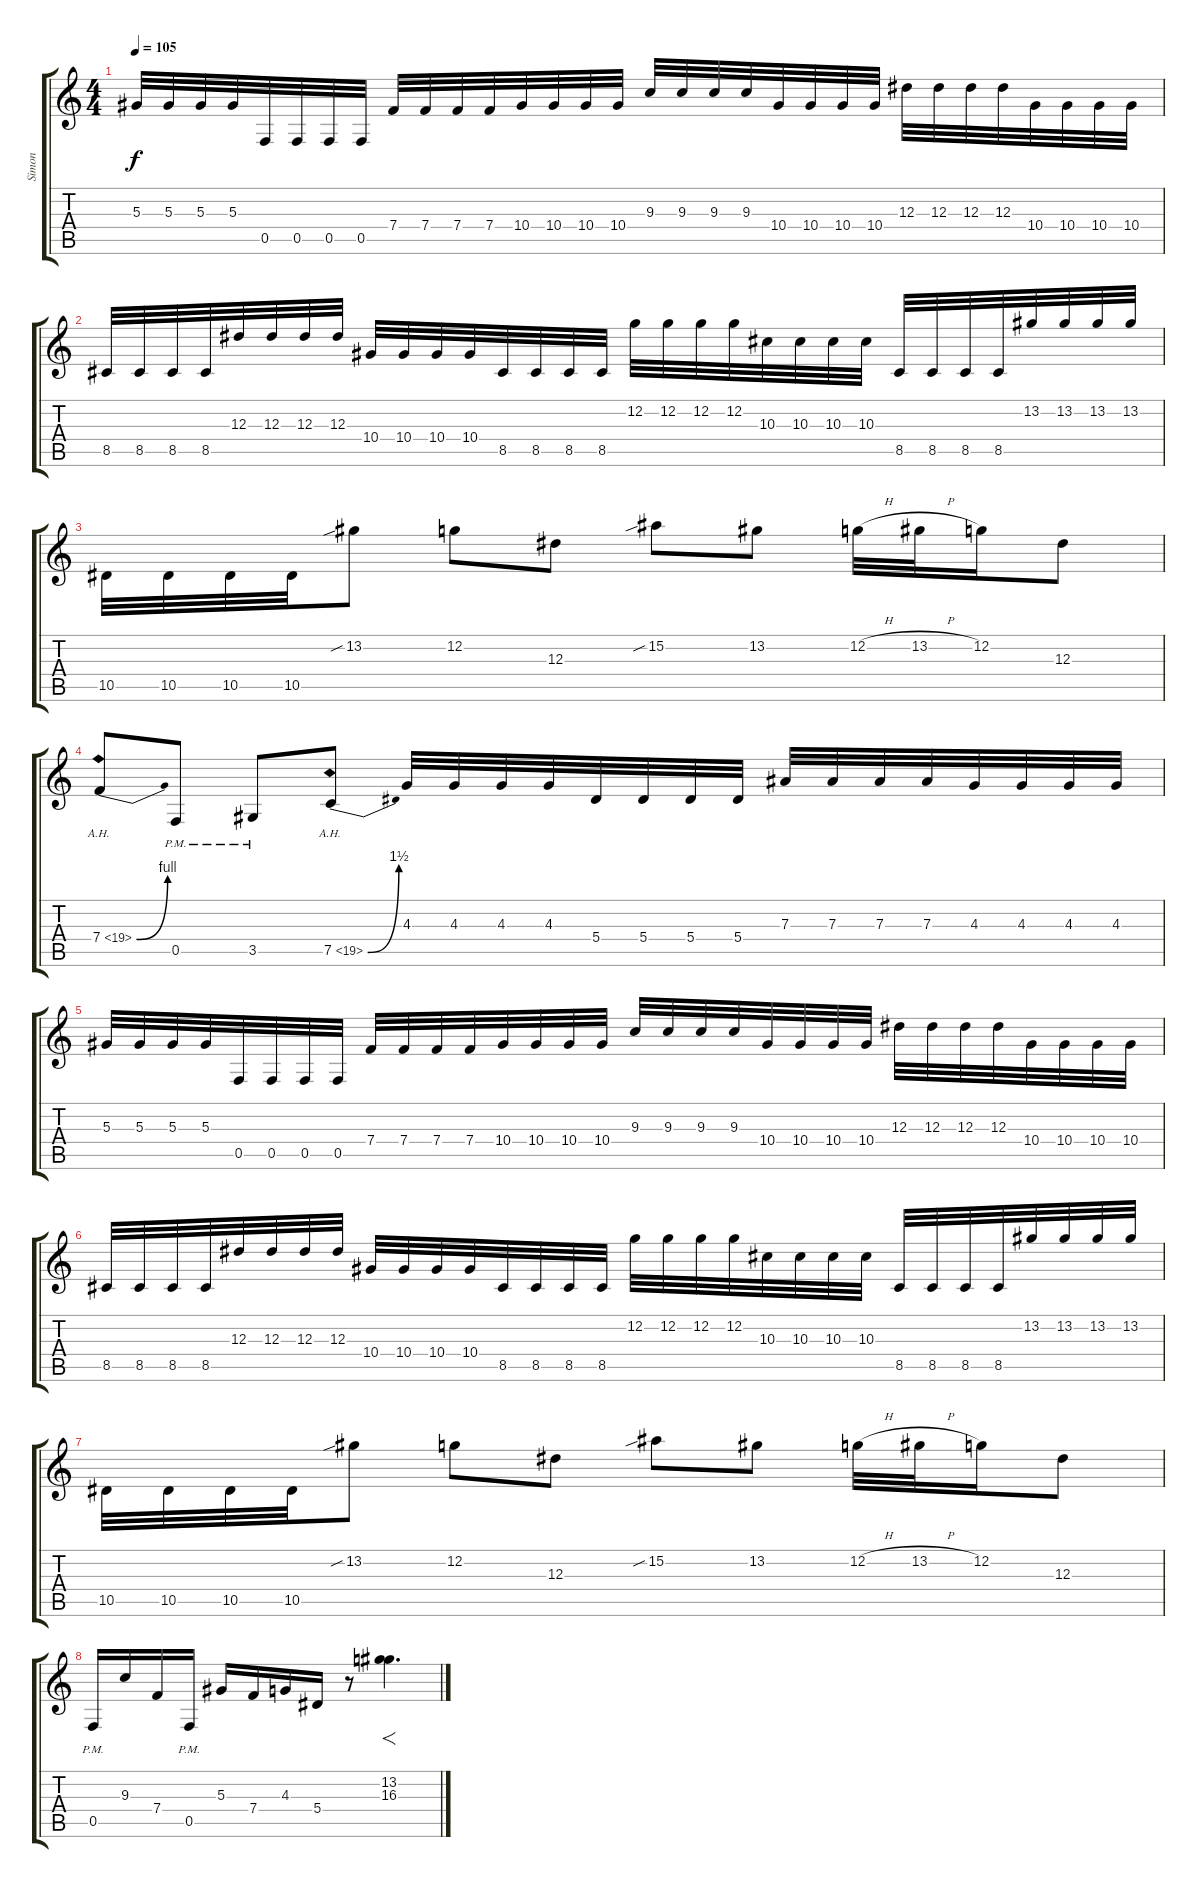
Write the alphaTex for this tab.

\track ("Simon" "Simon") {instrument distortionguitar}
\staff {score tabs}
\tuning (C4 G3 Eb3 Bb2 F2 C2) {hide}
\ts (4 4)
\tempo 105
\clef g2
\ks c
5.3.32{dy f} 5.3.32 5.3.32 5.3.32 0.5.32 0.5.32 0.5.32 0.5.32 7.4.32 7.4.32 7.4.32 7.4.32 10.4.32 10.4.32 10.4.32 10.4.32 9.3.32 9.3.32 9.3.32 9.3.32 10.4.32 10.4.32 10.4.32 10.4.32 12.3.32 12.3.32 12.3.32 12.3.32 10.4.32 10.4.32 10.4.32 10.4.32 |
8.5.32 8.5.32 8.5.32 8.5.32 12.3.32 12.3.32 12.3.32 12.3.32 10.4.32 10.4.32 10.4.32 10.4.32 8.5.32 8.5.32 8.5.32 8.5.32 12.2.32 12.2.32 12.2.32 12.2.32 10.3.32 10.3.32 10.3.32 10.3.32 8.5.32 8.5.32 8.5.32 8.5.32 13.2.32 13.2.32 13.2.32 13.2.32 |
10.5.32 10.5.32 10.5.32 10.5.32 13.2{sib}.8 12.2.8 12.3.8 15.2{sib}.8 13.2.8 12.2{h}.32 13.2{h}.32 12.2.16 12.3.8 |
7.4{be (bend 0 0 60 4) ah 12}.8 0.5{pm}.8 3.5{pm}.8 7.5{be (bend 0 0 60 6) ah 12}.8 4.3.32 4.3.32 4.3.32 4.3.32 5.4.32 5.4.32 5.4.32 5.4.32 7.3.32 7.3.32 7.3.32 7.3.32 4.3.32 4.3.32 4.3.32 4.3.32 |
5.3.32 5.3.32 5.3.32 5.3.32 0.5.32 0.5.32 0.5.32 0.5.32 7.4.32 7.4.32 7.4.32 7.4.32 10.4.32 10.4.32 10.4.32 10.4.32 9.3.32 9.3.32 9.3.32 9.3.32 10.4.32 10.4.32 10.4.32 10.4.32 12.3.32 12.3.32 12.3.32 12.3.32 10.4.32 10.4.32 10.4.32 10.4.32 |
8.5.32 8.5.32 8.5.32 8.5.32 12.3.32 12.3.32 12.3.32 12.3.32 10.4.32 10.4.32 10.4.32 10.4.32 8.5.32 8.5.32 8.5.32 8.5.32 12.2.32 12.2.32 12.2.32 12.2.32 10.3.32 10.3.32 10.3.32 10.3.32 8.5.32 8.5.32 8.5.32 8.5.32 13.2.32 13.2.32 13.2.32 13.2.32 |
10.5.32 10.5.32 10.5.32 10.5.32 13.2{sib}.8 12.2.8 12.3.8 15.2{sib}.8 13.2.8 12.2{h}.32 13.2{h}.32 12.2.16 12.3.8 |
0.5{pm}.16 9.3.16 7.4.16 0.5{pm}.16 5.3.16 7.4.16 4.3.16 5.4.16 r.8 (13.2 16.3).4{f d}
